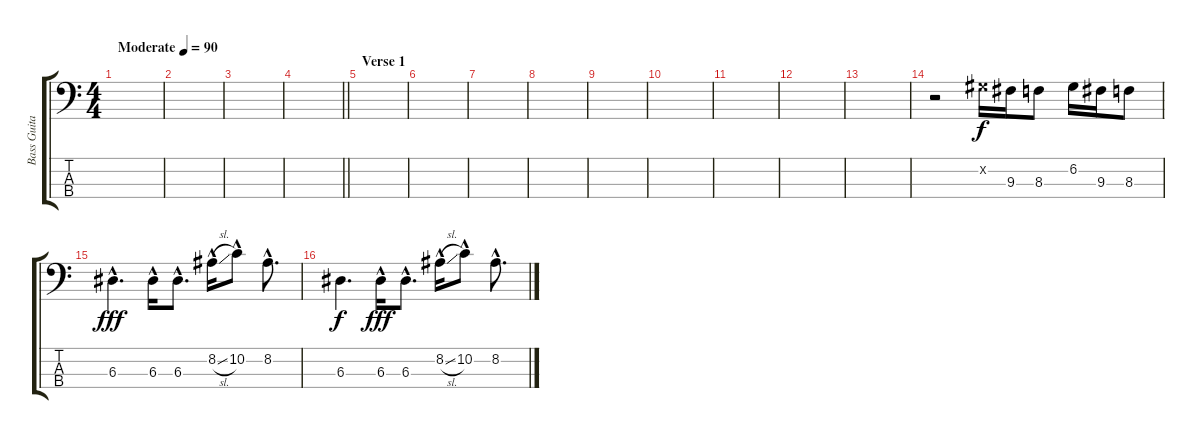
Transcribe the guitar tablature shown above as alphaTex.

\track ("Bass Guitar" "Bass Guita") {instrument electricbasspick}
\staff {score tabs}
\tuning (G2 D2 A1 E1) {hide}
\ts (4 4)
\tempo (90 "Moderate")
\clef f4
\ks c
|
|
|
\barLineRight lightlight
|
\section ("" "Verse 1")
|
|
|
|
|
|
|
|
|
r.2 6.2{x}.16 9.3.16 8.3.8 6.2.16 9.3.16 8.3.8 |
6.3{hac}.4{d dy fff} 6.3{hac}.16 6.3{hac}.8{d} 8.2{sl hac}.16 10.2{hac}.8 8.2{hac}.8{d} |
6.3.4{d dy f} 6.3{hac}.16{dy fff} 6.3{hac}.8{d} 8.2{sl hac}.16 10.2{hac}.8 8.2{hac}.8{d}
